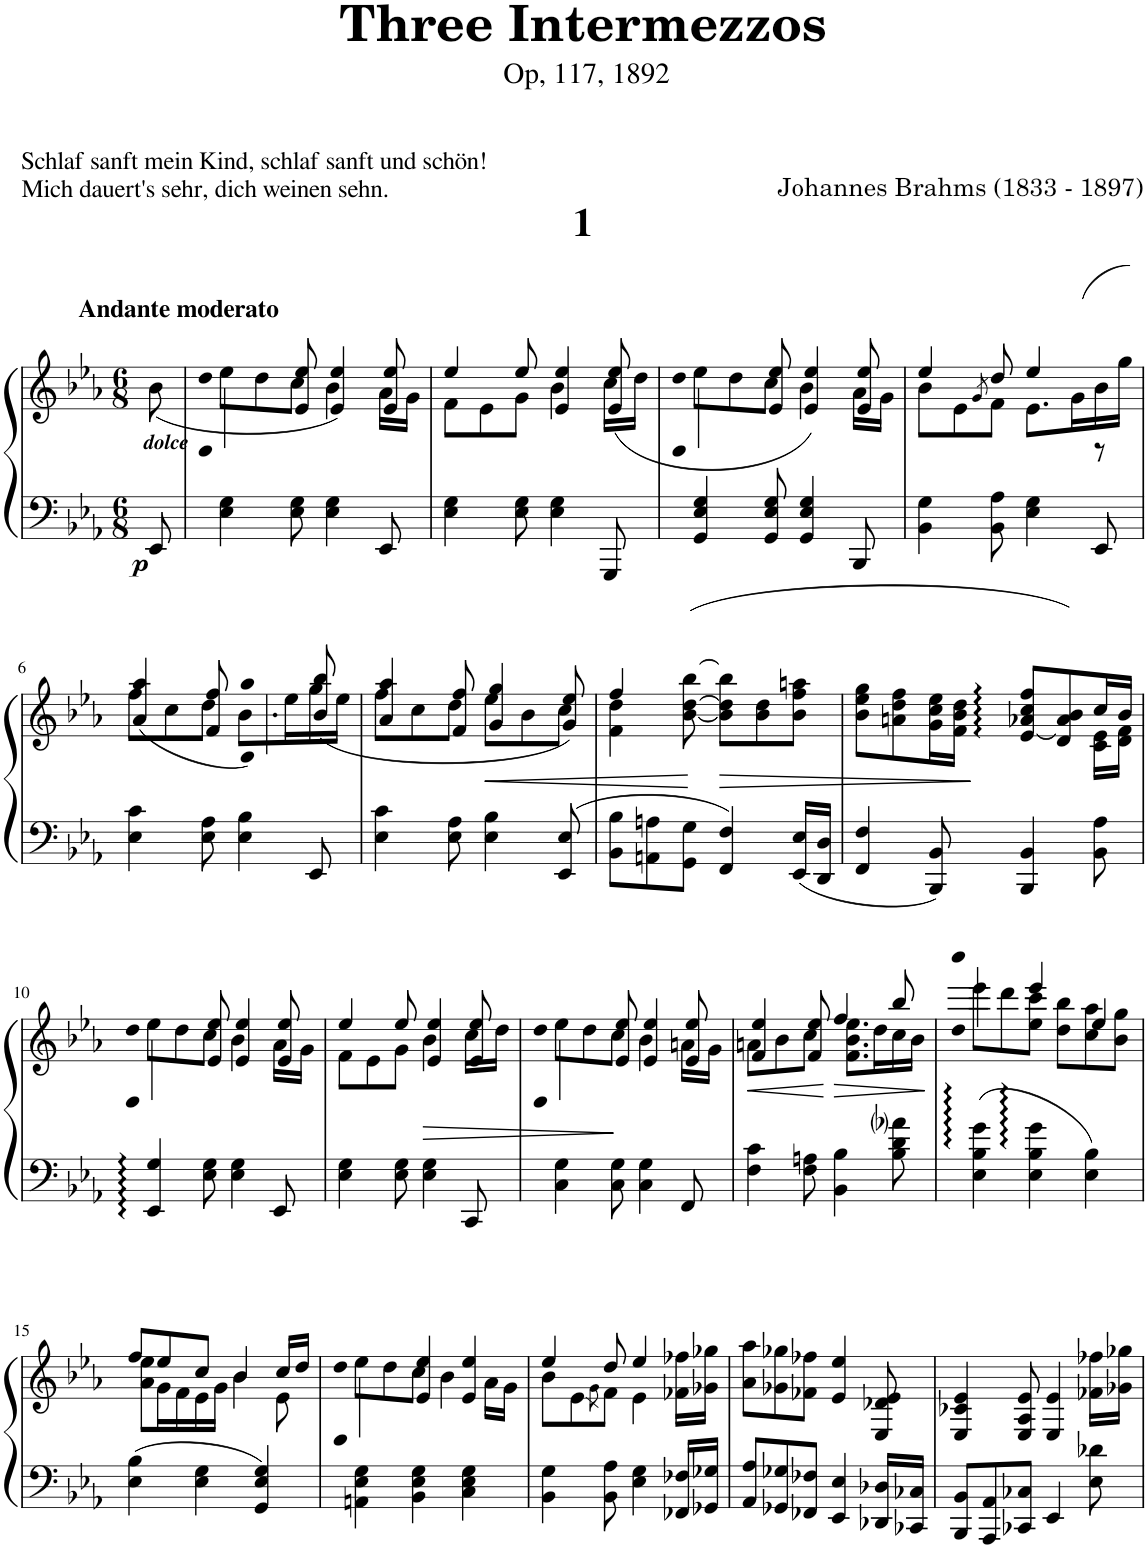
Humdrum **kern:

**kern	**kern	**dynam
*part1	*part1	*part1
*staff2	*staff1	*staff1/2
*I"Piano	*	*
*I'Pno.	*	*
*clefF4	*clefG2	*
*k[b-e-a-]	*k[b-e-a-]	*
*M6/8	*M6/8	*
=1	=1	=1
!	!LO:TX:a:B:t=1	!
!	!LO:TX:a:B:t=Andante moderato	!
!	!LO:TX:b:Bi:t=dolce	!
!	!	!LO:DY:b=2
8EE-/	(8b-\	p
=2	=2	=2
*	*^	*
4E-\ 4G\	8ee-\L	4e-/ 4ee-/	.
.	8dd\	.	.
8E-\ 8G\	8cc\J	8e-/ 8ee-/	.
4E-\ 4G\	4b-\	4e-/ 4ee-/)	.
8EE-/	16a-\LL	8e-/ 8ee-/	.
.	16g\JJ	.	.
=3	=3	=3	=3
4E-\ 4G\	8f\L	4ee-/	.
.	8e-\	.	.
8E-\ 8G\	8g\J	8ee-/	.
4E-\ 4G\	4b-\	4e-/ 4ee-/	.
8GGG/	16cc\LL	(8e-/ 8ee-/	.
.	16dd\JJ	.	.
=4	=4	=4	=4
4GG/ 4E-/ 4G/	8ee-\L	4e-/ 4ee-/	.
.	8dd\	.	.
8GG/ 8E-/ 8G/	8cc\J	8e-/ 8ee-/	.
4GG/ 4E-/ 4G/	4b-\	4e-/ 4ee-/)	.
8BBB-/	16a-\LL	8e-/ 8ee-/	.
.	16g\JJ	.	.
=5	=5	=5	=5
4BB-\ 4G\	8b-\L	4ee-/	.
.	8e-\	.	.
.	8qg/	.	.
8BB-\ 8A-\	8f\J	8dd/	.
4E-\ 4G\	8.e-\L	4ee-/	.
.	(16g\L	.	.
8EE-/	16b-\	8r	.
.	16gg\JJ)	.	.
!!LO:LB:g=z	!!
=6	=6	=6	=6
4E-\ 4c\	8ff\L	(4a-/ 4aa-/	.
.	8cc\	.	.
8E-\ 8A-\	8dd\J	8f/ 8ff/	.
4E-\ 4B-\	8.b-\L	4g/ 4gg/)	.
.	16ee-\L	.	.
8EE-/	16gg\	(8b-/ 8bb-/	.
.	16ee-\JJ	.	.
=7	=7	=7	=7
4E-\ 4c\	8ff\L	4a-/ 4aa-/	.
.	8cc\	.	.
8E-\ 8A-\	8dd\J	8f/ 8ff/	.
!	!	!	!LO:HP:b
4E-\ 4B-\	8ee-\L	4g/ 4gg/	<
.	8b-\	.	.
8EE-/ 8E-/	8cc\J	8g/ 8ee-/)	.
=8	=8	=8	=8
8BB-\ 8B-\L	4f\ 4dd\	4ff/	.
8AAn\ 8An\	.	.	.
8GG\ 8G\J	([8b-\ [8dd\ [8bb-\	2ryy	.
!	!	!	!LO:HP:n=1:b
4FF/ 4F/	8b-\] 8dd\] 8bb-\]L	.	[ >
.	8b-\ 8dd\	.	.
16EE-/ 16E-/LL	8b-\ 8ff\ 8aan\J	.	.
16DD/ 16D/JJ	.	.	.
=9	=9	=9	=9
4FF/ 4F/	8b-\ 8ee-\ 8gg\L	8ryy	.
*	*v	*v	*
.	8an\ 8dd\ 8ff\	.
8BBB-/ 8BB-/	16g\ 16cc\ 16ee-\L	.
.	16f\ 16b-\ 16dd\JJ	.
4BBB-/ 4BB-/	8e-/:: [8a-X/:: 8cc/:: 8ff/::L	]
.	8d/ 8a-/] 8b-/)	.
*	*^	*
8BB-\ 8A-\	16cc/L	16c\ 16e-\LL	.
.	16b-/JJ	16d\ 16f\JJ	.
!!LO:LB:g=z	!!
=10	=10	=10	=10
4EE-/:: 4G/::	8ee-\L	4e-/ 4ee-/	.
.	8dd\	.	.
8E-\ 8G\	8cc\J	8e-/ 8ee-/	.
4E-\ 4G\	4b-\	4e-/ 4ee-/	.
8EE-/	16a-\LL	8e-/ 8ee-/	.
.	16g\JJ	.	.
=11	=11	=11	=11
4E-\ 4G\	8f\L	4ee-/	.
.	8e-\	.	.
8E-\ 8G\	8g\J	8ee-/	.
!	!	!	!LO:HP:b
4E-\ 4G\	4b-\	4e-/ 4ee-/	>
8CC/	16cc\LL	8e-/ 8ee-/	.
.	16dd\JJ	.	.
=12	=12	=12	=12
4C\ 4G\	8ee-\L	4e-/ 4ee-/	.
.	8dd\	.	.
8C\ 8G\	8cc\J	8e-/ 8ee-/	.
4C\ 4G\	4b-\	4e-/ 4ee-/	]
8FF/	16an\LL	8e-/ 8ee-/	.
.	16g\JJ	.	.
=13	=13	=13	=13
!	!	!	!LO:HP:b
4F\ 4c\	8an\L	4f/ 4ee-/	<
.	8b-\	.	.
8F\ 8An\	8cc\J	8f/ 8ee-/	.
!	!	!	!LO:HP:n=1:b
4BB-\ 4B-\	8.f\ 8.b-\ 8.ee-\L	4ff/	[ >
.	16dd\L	.	.
8B-\ 8d\ 8a-i\	16cc\	8bb-/	.
.	16b-\JJ	.	.
*	*v	*v	*
.	.	]
=14	=14	=14
*	*^	*
4E-\:: 4B-\:: 4g\::	8eee-\L	4ee-/ 4eee-/	.
.	8ddd\	.	.
4E-\:: 4B-\:: 4g\::	8ee-\ 8ccc\J	4eee-/	.
.	8dd\ 8bb-\L	.	.
4E-\ 4B-\	8cc\ 8aa-\	4ee-/	.
.	8b-\ 8gg\J	.	.
!!LO:LB:g=z	!!
=15	=15	=15	=15
4E-\ 4B-\	8a-\ 8ee-\L	8ff/L	.
.	16g\L	8ee-/	.
.	16f\	.	.
4E-\ 4G\	16e-\	8cc/J	.
.	16g\JJ	.	.
.	4b-\	4b-/	.
4GG/ 4E-/ 4G/	.	.	.
.	8e-\	16cc/LL	.
.	.	16dd/JJ	.
=16	=16	=16	=16
4AAn\ 4E-\ 4G\	8ee-\L	4e-/ 4ee-/	.
.	8dd\	.	.
4BB-\ 4E-\ 4G\	8cc\J	4e-/ 4ee-/	.
.	4b-\	.	.
4C\ 4E-\ 4G\	.	4e-/ 4ee-/	.
.	16a-\LL	.	.
.	16g\JJ	.	.
=17	=17	=17	=17
4BB-\ 4G\	8b-\L	4ee-/	.
.	8e-\	.	.
.	8qg\	.	.
8BB-\ 8A-\	8f\J	8dd/	.
4E-\ 4G\	4e-\	4ee-/	.
16FF-X/ 16F-X/LL	16f-X\ 16ff-X\LL	8ryy	.
16GG-X/ 16G-X/JJ	16g-X\ 16gg-X\JJ	.	.
*	*v	*v	*
=18	=18	=18
8AA-/ 8A-/L	8a-\ 8aa-\L	.
8GG-X/ 8G-X/	8g-X\ 8gg-X\	.
8FF-X/ 8F-X/J	8f-X\ 8ff-X\J	.
4EE-/ 4E-/	4e-/ 4ee-/	.
16DD-X/ 16D-X/LL	8E-/ 8d-X/ 8e-/	.
16CC-X/ 16C-X/JJ	.	.
=19	=19	=19
8BBB-/ 8BB-/L	4E-/ 4c-X/ 4e-/	.
8AAA-/ 8AA-/	.	.
8CC-X/ 8C-X/J	8E-/ 8A-/ 8e-/	.
4EE-/	4E-/ 4e-/	.
8E-\ 8d-X\	16f-X\ 16ff-X\LL	.
.	16g-X\ 16gg-X\JJ	.
=	=	=
*-	*-	*-
